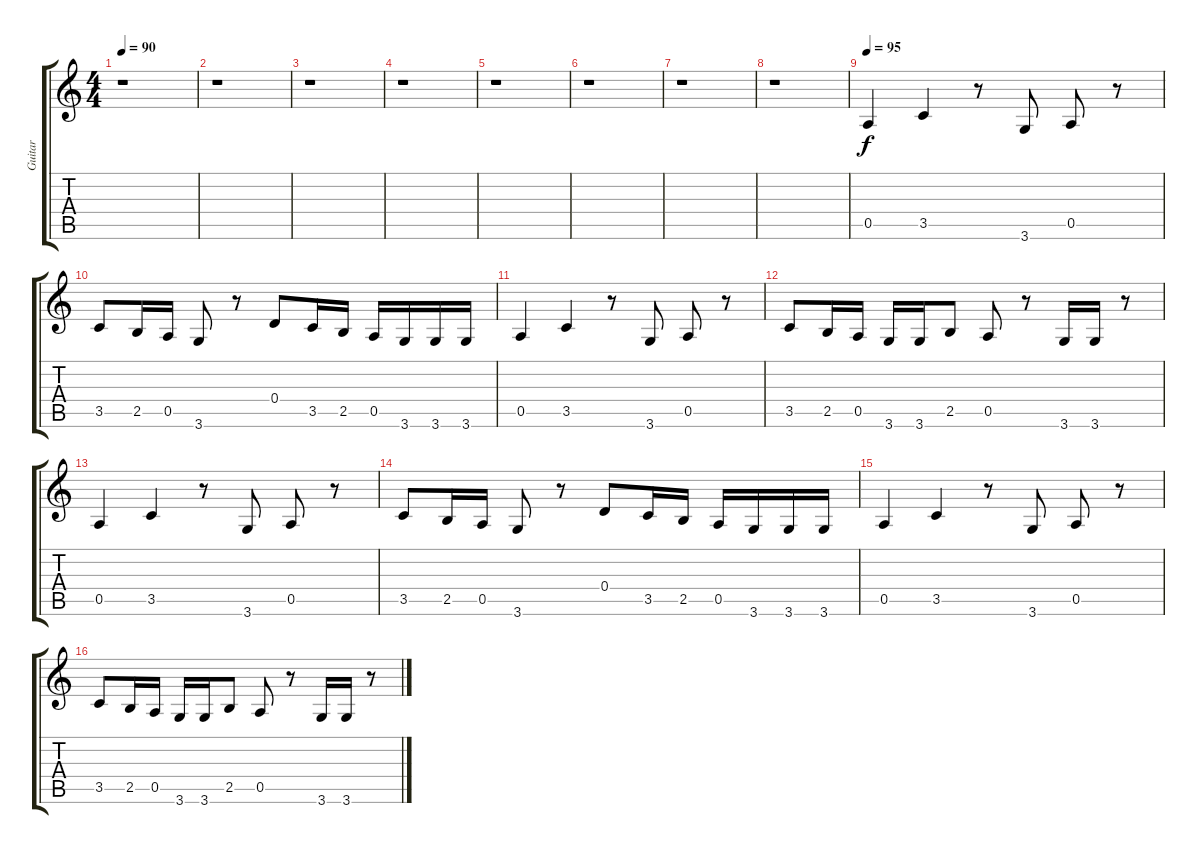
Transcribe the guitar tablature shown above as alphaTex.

\track ("Guitar" "Guitar") {instrument overdrivenguitar}
\staff {score tabs}
\tuning (E4 B3 G3 D3 A2 E2) {hide}
\ts (4 4)
\tempo 90
\clef g2
\ks c
r.1{dy f instrument overdrivenguitar} |
r.1 |
r.1 |
r.1 |
r.1 |
r.1 |
r.1 |
r.1 |
\tempo 95
0.5.4 3.5.4 r.8 3.6.8 0.5.8 r.8 |
3.5.8 2.5.16 0.5.16 3.6.8 r.8 0.4.8 3.5.16 2.5.16 0.5.16 3.6.16 3.6.16 3.6.16 |
0.5.4 3.5.4 r.8 3.6.8 0.5.8 r.8 |
3.5.8 2.5.16 0.5.16 3.6.16 3.6.16 2.5.8 0.5.8 r.8 3.6.16 3.6.16 r.8 |
0.5.4 3.5.4 r.8 3.6.8 0.5.8 r.8 |
3.5.8 2.5.16 0.5.16 3.6.8 r.8 0.4.8 3.5.16 2.5.16 0.5.16 3.6.16 3.6.16 3.6.16 |
0.5.4 3.5.4 r.8 3.6.8 0.5.8 r.8 |
3.5.8 2.5.16 0.5.16 3.6.16 3.6.16 2.5.8 0.5.8 r.8 3.6.16 3.6.16 r.8
